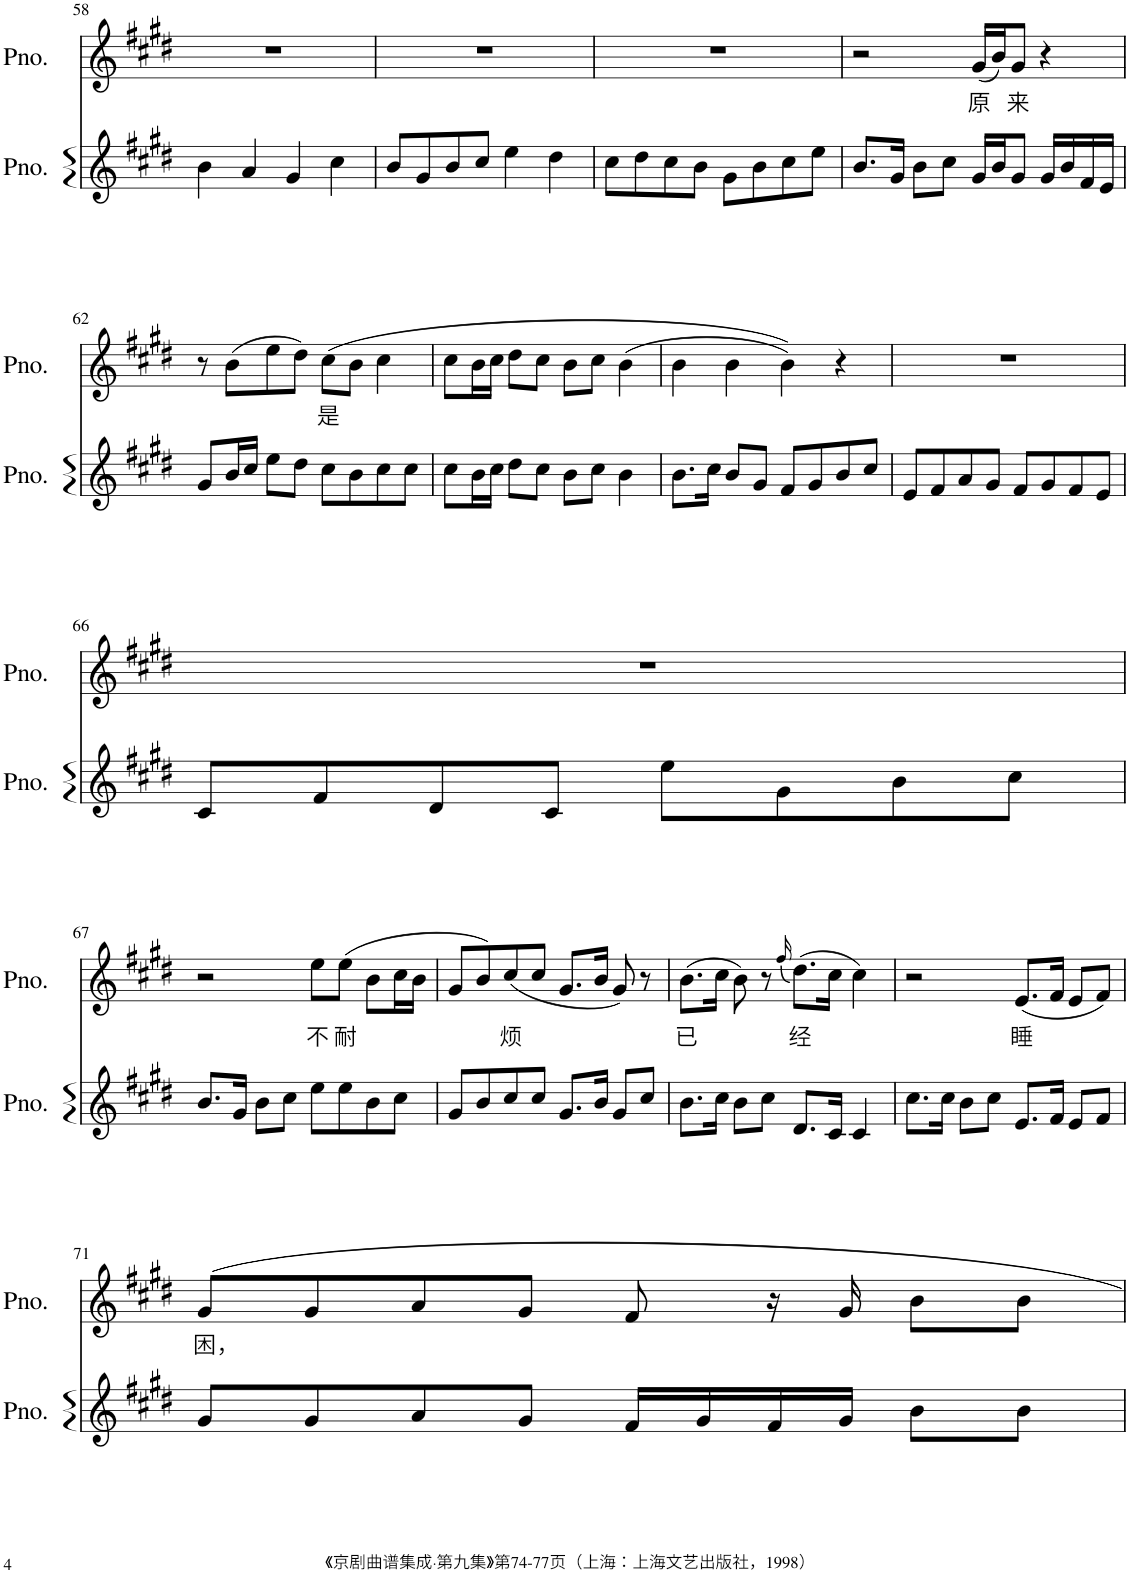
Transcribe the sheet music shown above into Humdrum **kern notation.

**kern	**kern	**text
*part2	*part1	*part1
*staff2	*staff1	*staff1
*I"Piano	*I"Piano	*
*I'Pno.	*I'Pno.	*
!!LO:PB:g=z
*clefG2	*clefG2	*
*k[f#c#g#d#]	*k[f#c#g#d#]	*
*M4/4	*M4/4	*
=58	=58	=58
4b\	1r	.
4a/	.	.
4g#/	.	.
4cc#\	.	.
=59	=59	=59
8b/L	1r	.
8g#/	.	.
8b/	.	.
8cc#/J	.	.
4ee\	.	.
4dd#\	.	.
=60	=60	=60
8cc#\L	1r	.
8dd#\	.	.
8cc#\	.	.
8b\J	.	.
8g#\L	.	.
8b\	.	.
8cc#\	.	.
8ee\J	.	.
=61	=61	=61
8.b/L	2r	.
16g#/Jk	.	.
8b\L	.	.
8cc#\J	.	.
!	!	!LO:LY:b
16g#/LL	(16g#/LL	原
16b/J	16b/J)	.
!	!	!LO:LY:b
8g#/J	8g#/J	来
16g#/LL	4r	.
16b/	.	.
16f#/	.	.
16e/JJ	.	.
!!LO:LB:g=z
=62	=62	=62
8g#/L	8r	.
16b/L	(8b\L	.
16cc#/JJ	.	.
8ee\L	8ee\	.
8dd#\J	8dd#\J)	.
!	!	!LO:LY:b
8cc#\L	(8cc#\L	是
8b\	8b\J	.
8cc#\	4cc#\	.
8cc#\J	.	.
=63	=63	=63
8cc#\L	8cc#\L	.
16b\L	16b\L	.
16cc#\JJ	16cc#\JJ	.
8dd#\L	8dd#\L	.
8cc#\J	8cc#\J	.
8b\L	8b\L	.
8cc#\J	8cc#\J	.
4b\	(4b\	.
=64	=64	=64
8.b\L	4b\	.
16cc#\Jk	.	.
8b/L	4b\	.
8g#/J	.	.
8f#/L	4b\))	.
8g#/	.	.
8b/	4r	.
8cc#/J	.	.
=65	=65	=65
8e/L	1r	.
8f#/	.	.
8a/	.	.
8g#/J	.	.
8f#/L	.	.
8g#/	.	.
8f#/	.	.
8e/J	.	.
!!LO:LB:g=z
=66	=66	=66
8c#/L	1r	.
8f#/	.	.
8d#/	.	.
8c#/J	.	.
8ee\L	.	.
8g#\	.	.
8b\	.	.
8cc#\J	.	.
!!LO:LB:g=z
=67	=67	=67
8.b/L	2r	.
16g#/Jk	.	.
8b\L	.	.
8cc#\J	.	.
!	!	!LO:LY:b
8ee\L	8ee\L	不
!	!	!LO:LY:b
8ee\	(8ee\J	耐
8b\	8b\L	.
8cc#\J	16cc#\L	.
.	16b\JJ	.
=68	=68	=68
8g#/L	8g#/L	.
8b/	8b/)	.
!	!	!LO:LY:b
8cc#/	(8cc#/	烦
8cc#/J	8cc#/J	.
8.g#/L	8.g#/L	.
16b/Jk	16b/Jk	.
8g#/L	8g#/)	.
8cc#/J	8r	.
=69	=69	=69
!	!	!LO:LY:b
8.b\L	(8.b\L	已
16cc#\Jk	16cc#\Jk	.
8b\L	8b\)	.
8cc#\J	8r	.
.	(16qff#/	.
!	!	!LO:LY:b
8.d#/L	(8.dd#\L)	经
16c#/Jk	16cc#\Jk	.
4c#/	4cc#\)	.
=70	=70	=70
8.cc#\L	2r	.
16cc#\Jk	.	.
8b\L	.	.
8cc#\J	.	.
!	!	!LO:LY:b
8.e/L	(8.e/L	睡
16f#/Jk	16f#/Jk	.
8e/L	8e/L	.
8f#/J	8f#/J)	.
!!LO:LB:g=z
=71	=71	=71
!	!	!LO:LY:b
8g#/L	8g#/L	困，
8g#/	8g#/	.
8a/	8a/	.
8g#/J	8g#/J	.
16f#/LL	8f#/	.
16g#/	.	.
16f#/	16r	.
16g#/JJ	16g#/	.
8b\L	8b\L	.
8b\J	8b\J	.
=	=	=
*-	*-	*-
